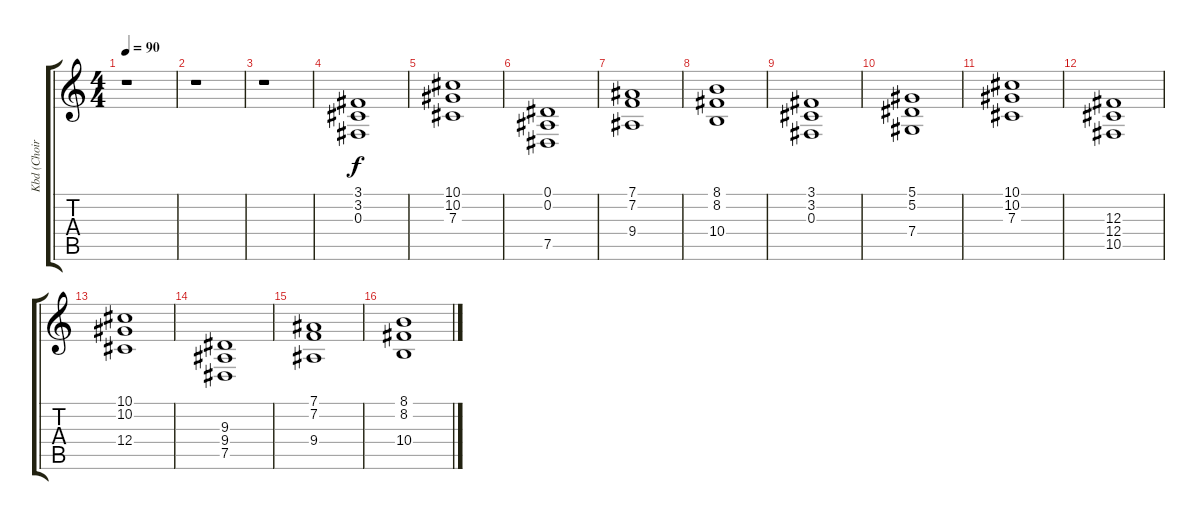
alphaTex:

\track ("Kbd (Choir)" "Kbd (Choir") {instrument choiraahs}
\staff {score tabs}
\tuning (Eb4 Bb3 Gb3 Db3 Ab2 Eb2) {hide}
\ts (4 4)
\tempo 90
\clef g2
\ks c
r.1{dy f} |
r.1 |
r.1 |
(3.1 3.2 0.3).1 |
(10.1 10.2 7.3).1 |
(0.1 0.2 7.5).1 |
(7.1 7.2 9.4).1 |
(8.1 8.2 10.4).1 |
(3.1 3.2 0.3).1 |
(5.1 5.2 7.4).1 |
(10.1 10.2 7.3).1 |
(12.3 12.4 10.5).1{volume 9} |
(10.1 10.2 12.4).1 |
(9.3 9.4 7.5).1 |
(7.1 7.2 9.4).1 |
(8.1 8.2 10.4).1
